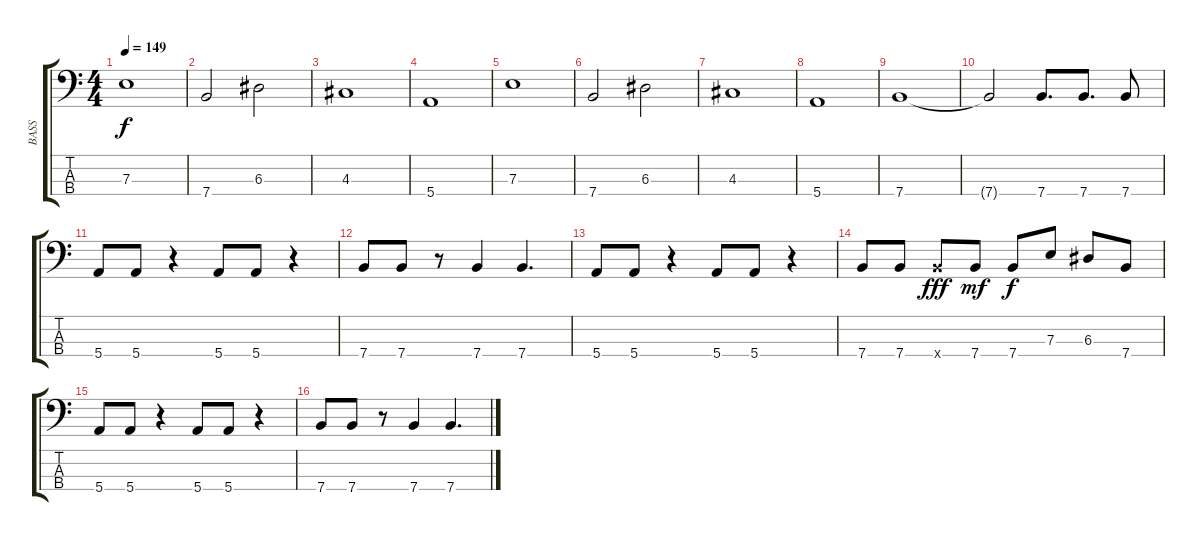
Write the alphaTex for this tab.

\track ("BASS" "BASS") {instrument electricbasspick}
\staff {score tabs}
\tuning (G2 D2 A1 E1) {hide}
\ts (4 4)
\tempo 149
\clef f4
\ks c
7.3.1{dy f} |
7.4.2 6.3.2 |
4.3.1 |
5.4.1 |
7.3.1 |
7.4.2 6.3.2 |
4.3.1 |
5.4.1 |
7.4.1 |
7.4{t}.2 7.4.8{d} 7.4.8{d} 7.4.8 |
5.4.8{volume 11 balance 8 instrument electricbasspick} 5.4.8 r.4 5.4.8 5.4.8 r.4 |
7.4.8 7.4.8 r.8 7.4.4 7.4.4{d} |
5.4.8 5.4.8 r.4 5.4.8 5.4.8 r.4 |
7.4.8 7.4.8 7.4{x}.8{dy fff} 7.4.8{dy mf} 7.4.8{dy f} 7.3.8 6.3.8 7.4.8 |
5.4.8 5.4.8 r.4 5.4.8 5.4.8 r.4 |
7.4.8 7.4.8 r.8 7.4.4 7.4.4{d}
